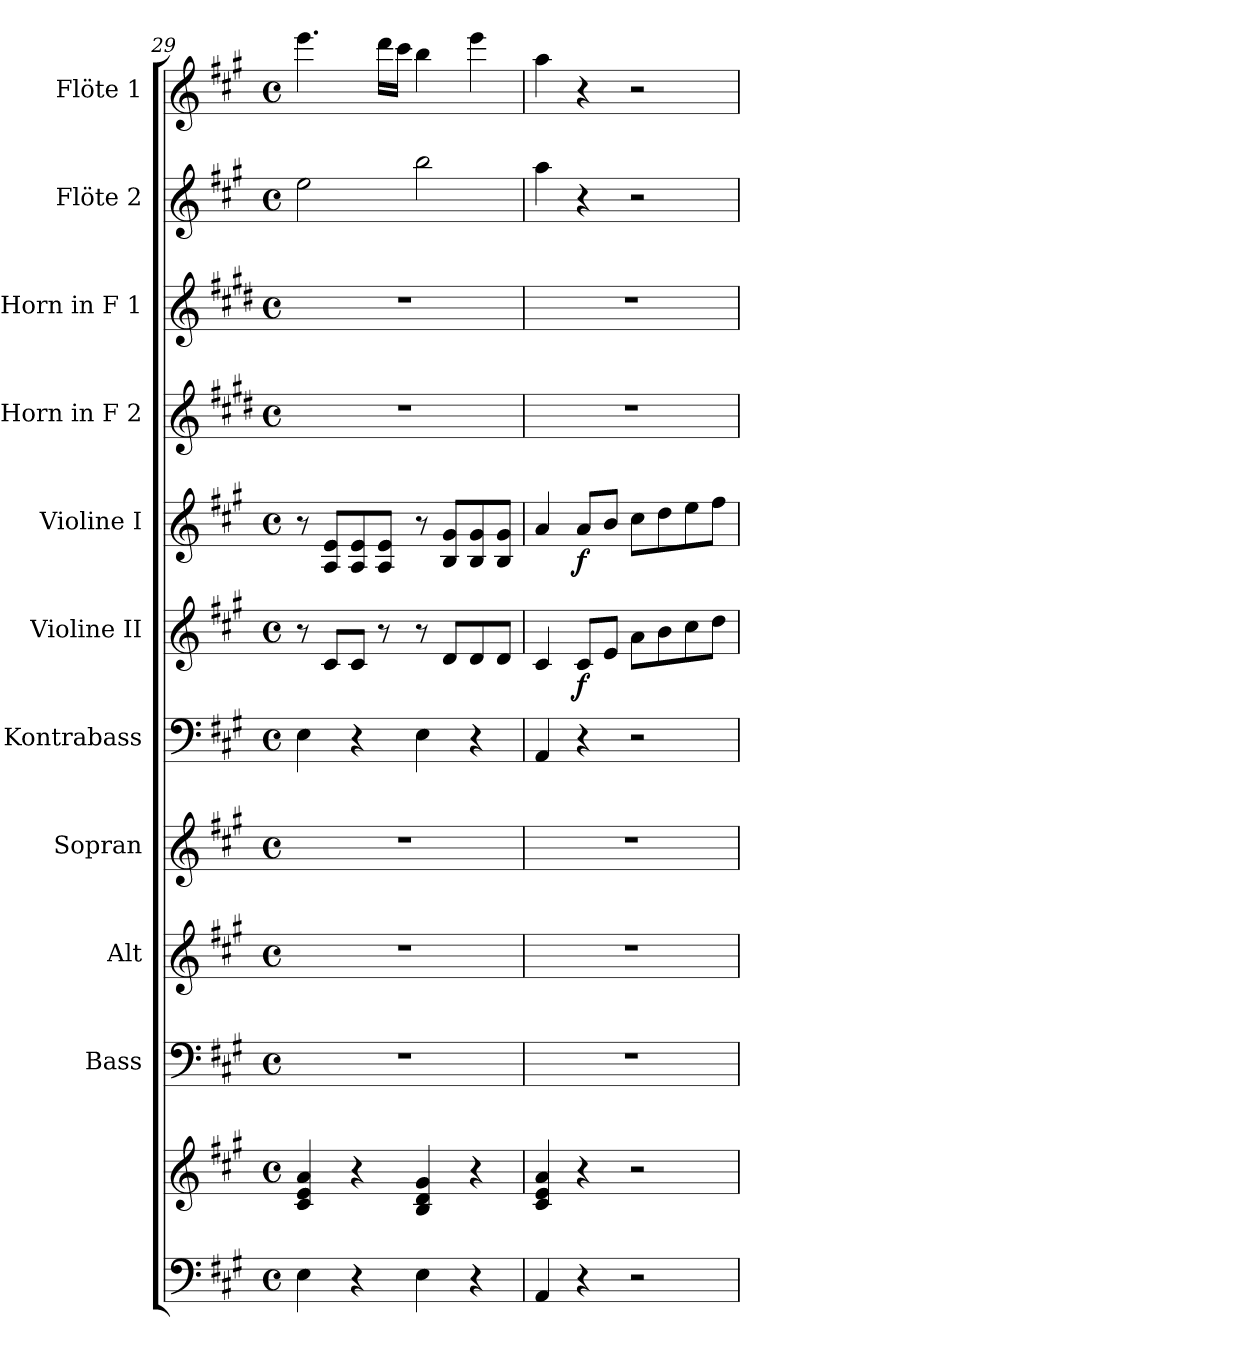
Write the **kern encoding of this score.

**kern	**kern	**kern	**kern	**kern	**kern	**kern	**dynam	**kern	**dynam	**kern	**kern	**kern	**kern
*part11	*part11	*part10	*part9	*part8	*part7	*part6	*part6	*part5	*part5	*part4	*part3	*part2	*part1
*staff12	*staff11	*staff10	*staff9	*staff8	*staff7	*staff6	*staff6	*staff5	*staff5	*staff4	*staff3	*staff2	*staff1
*	*	*I"Bass	*I"Alt	*I"Sopran	*I"Kontrabass	*I"Violine II	*	*I"Violine I	*	*I"Horn in F 2	*I"Horn in F 1	*I"Flöte 2	*I"Flöte 1
*	*	*I'B.	*I'A.	*I'S.	*I'Kb.	*I'Vl. II	*	*I'Vl. I	*	*	*	*I'Fl. 2	*I'Fl. 1
*clefF4	*clefG2	*clefF4	*clefG2	*clefG2	*clefF4	*clefG2	*	*clefG2	*	*clefG2	*clefG2	*clefG2	*clefG2
*	*	*	*	*	*ITrd7c12	*	*	*	*	*ITrd4c7	*ITrd4c7	*	*
*k[f#c#g#]	*k[f#c#g#]	*k[f#c#g#]	*k[f#c#g#]	*k[f#c#g#]	*k[f#c#g#]	*k[f#c#g#]	*	*k[f#c#g#]	*	*k[f#c#g#]	*k[f#c#g#]	*k[f#c#g#]	*k[f#c#g#]
*A:	*A:	*A:	*A:	*A:	*A:	*A:	*	*A:	*	*A:	*A:	*A:	*A:
*M4/4	*M4/4	*M4/4	*M4/4	*M4/4	*M4/4	*M4/4	*	*M4/4	*	*M4/4	*M4/4	*M4/4	*M4/4
*met(c)	*met(c)	*met(c)	*met(c)	*met(c)	*met(c)	*met(c)	*	*met(c)	*	*met(c)	*met(c)	*met(c)	*met(c)
=29	=29	=29	=29	=29	=29	=29	=29	=29	=29	=29	=29	=29	=29
4E\	4c#/ 4e/ 4a/	1r	1r	1r	4EE\	8r	.	8r	.	1r	1r	2ee\	4.eee\
.	.	.	.	.	.	8c#/L	.	8A/ 8e/L	.	.	.	.	.
4r	4r	.	.	.	4r	8c#/J	.	8A/ 8e/	.	.	.	.	.
.	.	.	.	.	.	8r	.	8A/ 8e/J	.	.	.	.	16ddd\LL
.	.	.	.	.	.	.	.	.	.	.	.	.	16ccc#\JJ
4E\	4B/ 4d/ 4g#/	.	.	.	4EE\	8r	.	8r	.	.	.	2bb\	4bb\
.	.	.	.	.	.	8d/L	.	8B/ 8g#/L	.	.	.	.	.
4r	4r	.	.	.	4r	8d/	.	8B/ 8g#/	.	.	.	.	4eee\
.	.	.	.	.	.	8d/J	.	8B/ 8g#/J	.	.	.	.	.
=30	=30	=30	=30	=30	=30	=30	=30	=30	=30	=30	=30	=30	=30
4AA/	4c#/ 4e/ 4a/	1r	1r	1r	4AAA/	4c#/	.	4a/	.	1r	1r	4aa\	4aa\
!	!	!	!	!	!	!	!LO:DY:b	!	!LO:DY:b	!	!	!	!
4r	4r	.	.	.	4r	8c#/L	f	8a/L	f	.	.	4r	4r
.	.	.	.	.	.	8e/J	.	8b/J	.	.	.	.	.
2r	2r	.	.	.	2r	8a\L	.	8cc#\L	.	.	.	2r	2r
.	.	.	.	.	.	8b\	.	8dd\	.	.	.	.	.
.	.	.	.	.	.	8cc#\	.	8ee\	.	.	.	.	.
.	.	.	.	.	.	8dd\J	.	8ff#\J	.	.	.	.	.
=	=	=	=	=	=	=	=	=	=	=	=	=	=
*-	*-	*-	*-	*-	*-	*-	*-	*-	*-	*-	*-	*-	*-
